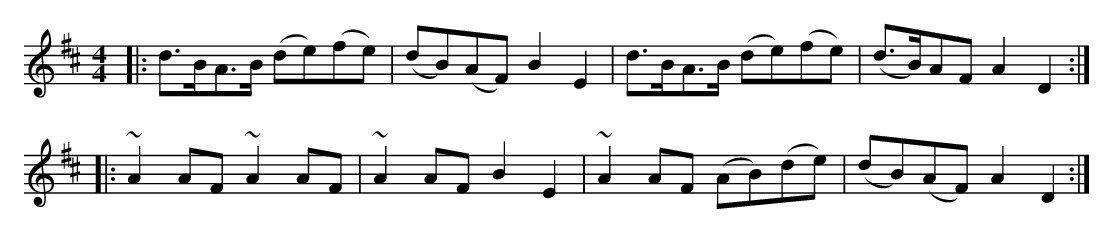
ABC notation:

X:1
M:4/4
K:D
|:d>BA>B (de)(fe)|(dB)(AF) B2E2|d>BA>B (de)(fe)| (d>B)AF A2 d,2:|
|:~A2 AF ~A2 AF| ~A2 AF B2 E2| ~A2 AF (AB)(de)|(dB)(AF) A2 d,2:|
